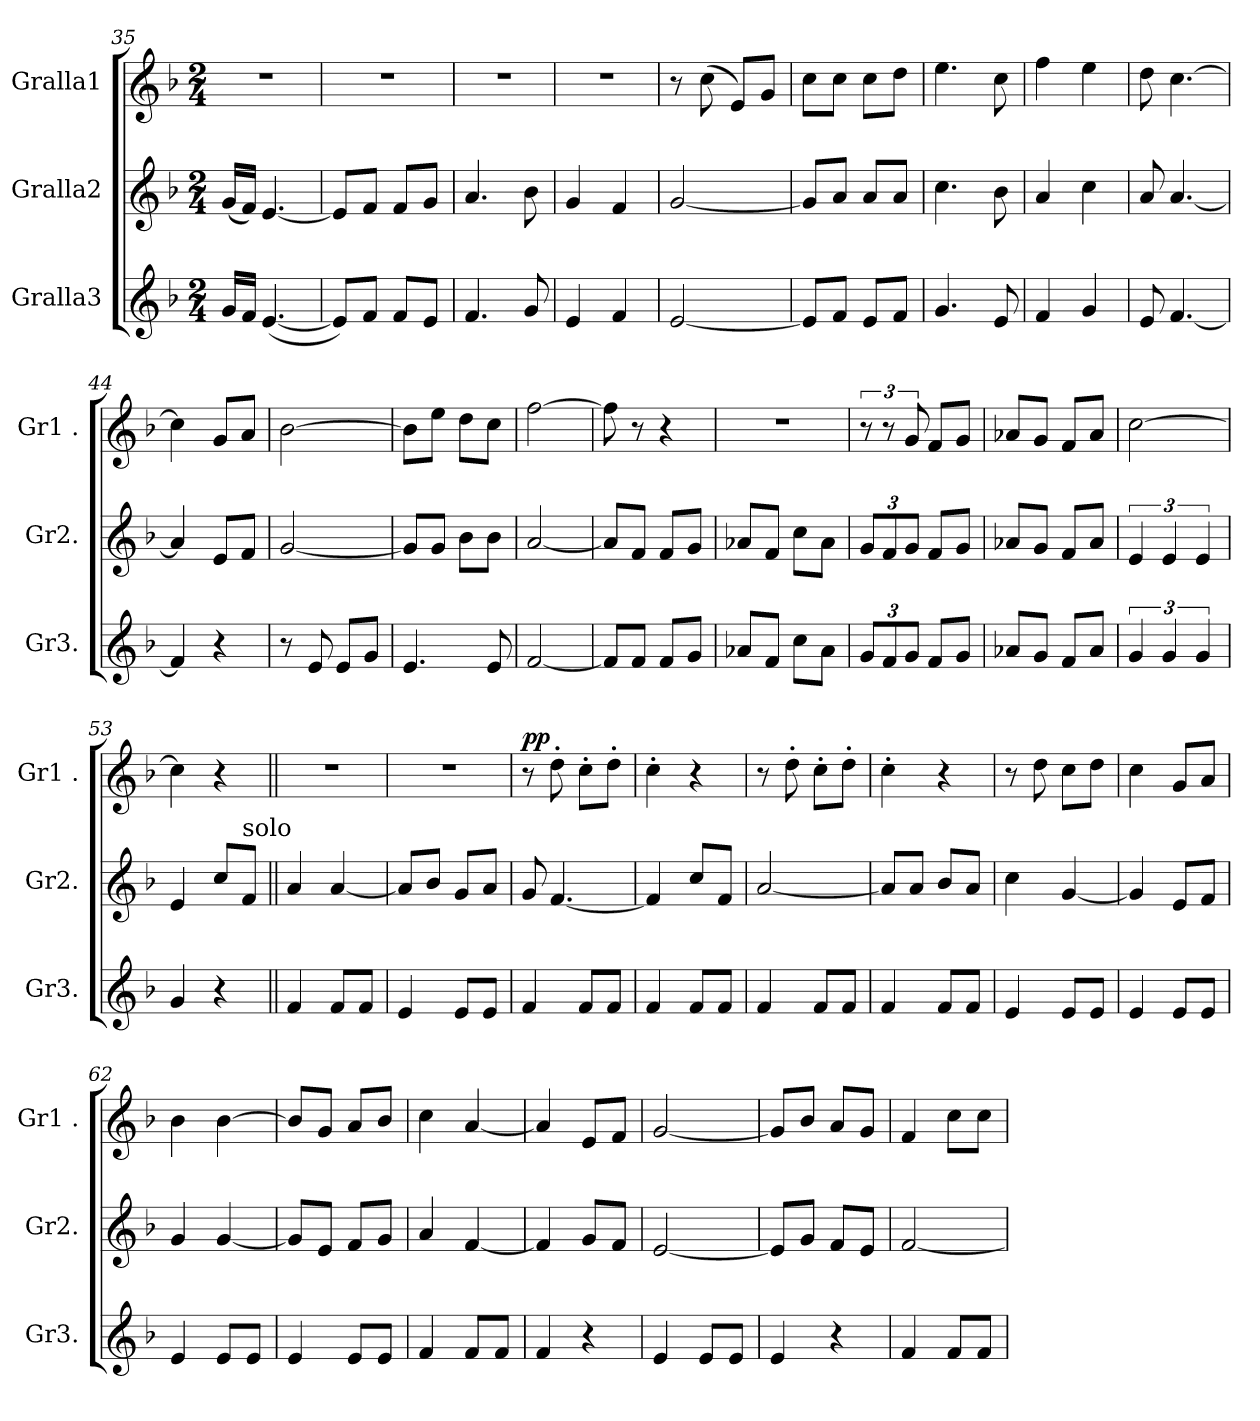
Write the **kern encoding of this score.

**kern	**kern	**kern	**dynam
*part3	*part2	*part1	*part1
*staff3	*staff2	*staff1	*staff1
*I"Gralla3	*I"Gralla2	*I"Gralla1	*
*I'Gr3.	*I'Gr2.	*I'Gr1 .	*
*clefG2	*clefG2	*clefG2	*
*k[b-]	*k[b-]	*k[b-]	*
*M2/4	*M2/4	*M2/4	*
=35	=35	=35	=35
16g/LL	(<16g/LL	2r	.
16f/JJ	16f/JJ)	.	.
(>[4.e/	[4.e/	.	.
=36	=36	=36	=36
8e/L])	8e/L]	2r	.
8f/J	8f/J	.	.
8f/L	8f/L	.	.
8e/J	8g/J	.	.
=37	=37	=37	=37
4.f/	4.a/	2r	.
8g/	8b-\	.	.
=38	=38	=38	=38
4e/	4g/	2r	.
4f/	4f/	.	.
!!LO:LB:g=z
=39	=39	=39	=39
[2e/	[2g/	8r	.
.	.	(>8cc\	.
.	.	8e/L)	.
.	.	8g/J	.
=40	=40	=40	=40
8e/L]	8g/L]	8cc\L	.
8f/J	8a/J	8cc\J	.
8e/L	8a/L	8cc\L	.
8f/J	8a/J	8dd\J	.
=41	=41	=41	=41
4.g/	4.cc\	4.ee\	.
8e/	8b-\	8cc\	.
=42	=42	=42	=42
4f/	4a/	4ff\	.
4g/	4cc\	4ee\	.
=43	=43	=43	=43
8e/	8a/	8dd\	.
[4.f/	[4.a/	[4.cc\	.
=44	=44	=44	=44
4f/]	4a/]	4cc\]	.
4r	8e/L	8g/L	.
.	8f/J	8a/J	.
=45	=45	=45	=45
8r	[2g/	[2b-\	.
8e/	.	.	.
8e/L	.	.	.
8g/J	.	.	.
=46	=46	=46	=46
4.e/	8g/L]	8b-\L]	.
.	8g/J	8ee\J	.
.	8b-\L	8dd\L	.
8e/	8b-\J	8cc\J	.
=47	=47	=47	=47
[2f/	[2a/	[2ff\	.
=48	=48	=48	=48
8f/L]	8a/L]	8ff\]	.
8f/J	8f/J	8r	.
8f/L	8f/L	4r	.
8g/J	8g/J	.	.
=49	=49	=49	=49
8a-X/L	8a-X/L	2r	.
8f/J	8f/J	.	.
8cc\L	8cc\L	.	.
8a-\J	8a-\J	.	.
=50	=50	=50	=50
*Xbrackettup	*Xbrackettup	*	*
12g/L	12g/L	12r	.
12f/	12f/	12r	.
12g/J	12g/J	12g/	.
8f/L	8f/L	8f/L	.
8g/J	8g/J	8g/J	.
=51	=51	=51	=51
8a-X/L	8a-X/L	8a-X/L	.
8g/J	8g/J	8g/J	.
8f/L	8f/L	8f/L	.
8a-/J	8a-/J	8a-/J	.
!!LO:PB:g=z
=52	=52	=52	=52
*brackettup	*brackettup	*	*
6g/	6e/	[2cc\	.
6g/	6e/	.	.
6g/	6e/	.	.
=53	=53	=53	=53
4g/	4e/	4cc\]	.
4r	8cc/L	4r	.
!	!LO:TX:a:t=solo	!	!
.	8f/J	.	.
=54||	=54||	=54||	=54||
4f/	4a/	2r	.
8f/L	[4a/	.	.
8f/J	.	.	.
=55	=55	=55	=55
4e/	8a/L]	2r	.
.	8b-/J	.	.
8e/L	8g/L	.	.
8e/J	8a/J	.	.
=56	=56	=56	=56
!	!	!	!LO:DY:a
4f/	8g/	8r	pp
.	[4.f/	8dd'\	.
8f/L	.	8cc'\L	.
8f/J	.	8dd'\J	.
=57	=57	=57	=57
4f/	4f/]	4cc'\	.
8f/L	8cc/L	4r	.
8f/J	8f/J	.	.
=58	=58	=58	=58
4f/	[2a/	8r	.
.	.	8dd'\	.
8f/L	.	8cc'\L	.
8f/J	.	8dd'\J	.
=59	=59	=59	=59
4f/	8a/L]	4cc'\	.
.	8a/J	.	.
8f/L	8b-/L	4r	.
8f/J	8a/J	.	.
=60	=60	=60	=60
4e/	4cc\	8r	.
.	.	8dd\	.
8e/L	[4g/	8cc\L	.
8e/J	.	8dd\J	.
=61	=61	=61	=61
4e/	4g/]	4cc\	.
8e/L	8e/L	8g/L	.
8e/J	8f/J	8a/J	.
=62	=62	=62	=62
4e/	4g/	4b-\	.
8e/L	[4g/	[4b-\	.
8e/J	.	.	.
=63	=63	=63	=63
4e/	8g/L]	8b-/L]	.
.	8e/J	8g/J	.
8e/L	8f/L	8a/L	.
8e/J	8g/J	8b-/J	.
=64	=64	=64	=64
4f/	4a/	4cc\	.
8f/L	[4f/	[4a/	.
8f/J	.	.	.
=65	=65	=65	=65
4f/	4f/]	4a/]	.
4r	8g/L	8e/L	.
.	8f/J	8f/J	.
!!LO:LB:g=z
=66	=66	=66	=66
4e/	[2e/	[2g/	.
8e/L	.	.	.
8e/J	.	.	.
=67	=67	=67	=67
4e/	8e/L]	8g/L]	.
.	8g/J	8b-/J	.
4r	8f/L	8a/L	.
.	8e/J	8g/J	.
=68	=68	=68	=68
4f/	[2f/	4f/	.
8f/L	.	8cc\L	.
8f/J	.	8cc\J	.
=	=	=	=
*-	*-	*-	*-
